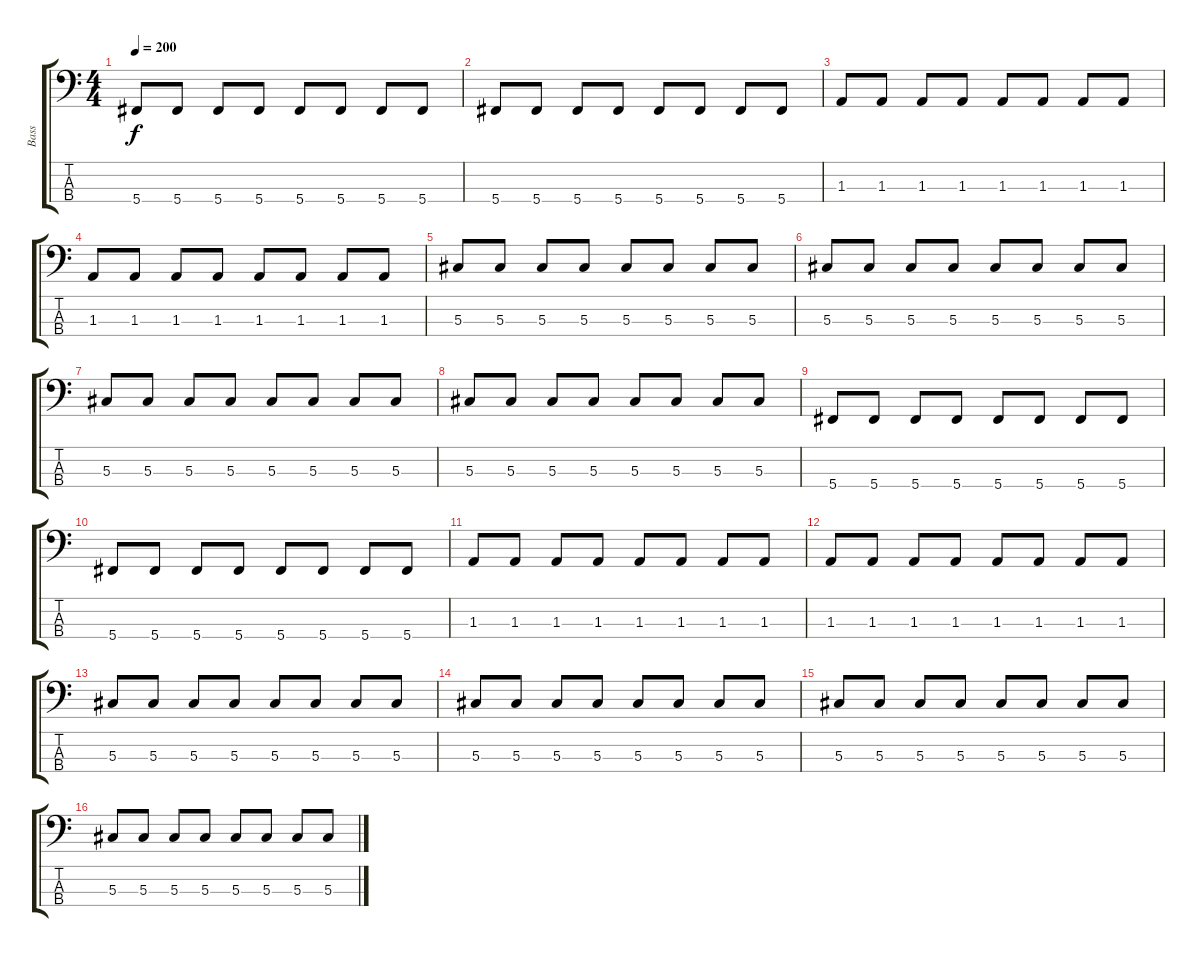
\track ("Bass" "Bass") {instrument electricbassfinger}
\staff {score tabs}
\tuning (Gb2 Db2 Ab1 Db1) {hide}
\ts (4 4)
\tempo 200
\clef f4
\ks c
5.4.8{dy f} 5.4.8 5.4.8 5.4.8 5.4.8 5.4.8 5.4.8 5.4.8 |
5.4.8 5.4.8 5.4.8 5.4.8 5.4.8 5.4.8 5.4.8 5.4.8 |
1.3.8 1.3.8 1.3.8 1.3.8 1.3.8 1.3.8 1.3.8 1.3.8 |
1.3.8 1.3.8 1.3.8 1.3.8 1.3.8 1.3.8 1.3.8 1.3.8 |
5.3.8 5.3.8 5.3.8 5.3.8 5.3.8 5.3.8 5.3.8 5.3.8 |
5.3.8 5.3.8 5.3.8 5.3.8 5.3.8 5.3.8 5.3.8 5.3.8 |
5.3.8 5.3.8 5.3.8 5.3.8 5.3.8 5.3.8 5.3.8 5.3.8 |
5.3.8 5.3.8 5.3.8 5.3.8 5.3.8 5.3.8 5.3.8 5.3.8 |
5.4.8 5.4.8 5.4.8 5.4.8 5.4.8 5.4.8 5.4.8 5.4.8 |
5.4.8 5.4.8 5.4.8 5.4.8 5.4.8 5.4.8 5.4.8 5.4.8 |
1.3.8 1.3.8 1.3.8 1.3.8 1.3.8 1.3.8 1.3.8 1.3.8 |
1.3.8 1.3.8 1.3.8 1.3.8 1.3.8 1.3.8 1.3.8 1.3.8 |
5.3.8 5.3.8 5.3.8 5.3.8 5.3.8 5.3.8 5.3.8 5.3.8 |
5.3.8 5.3.8 5.3.8 5.3.8 5.3.8 5.3.8 5.3.8 5.3.8 |
5.3.8 5.3.8 5.3.8 5.3.8 5.3.8 5.3.8 5.3.8 5.3.8 |
5.3.8 5.3.8 5.3.8 5.3.8 5.3.8 5.3.8 5.3.8 5.3.8
